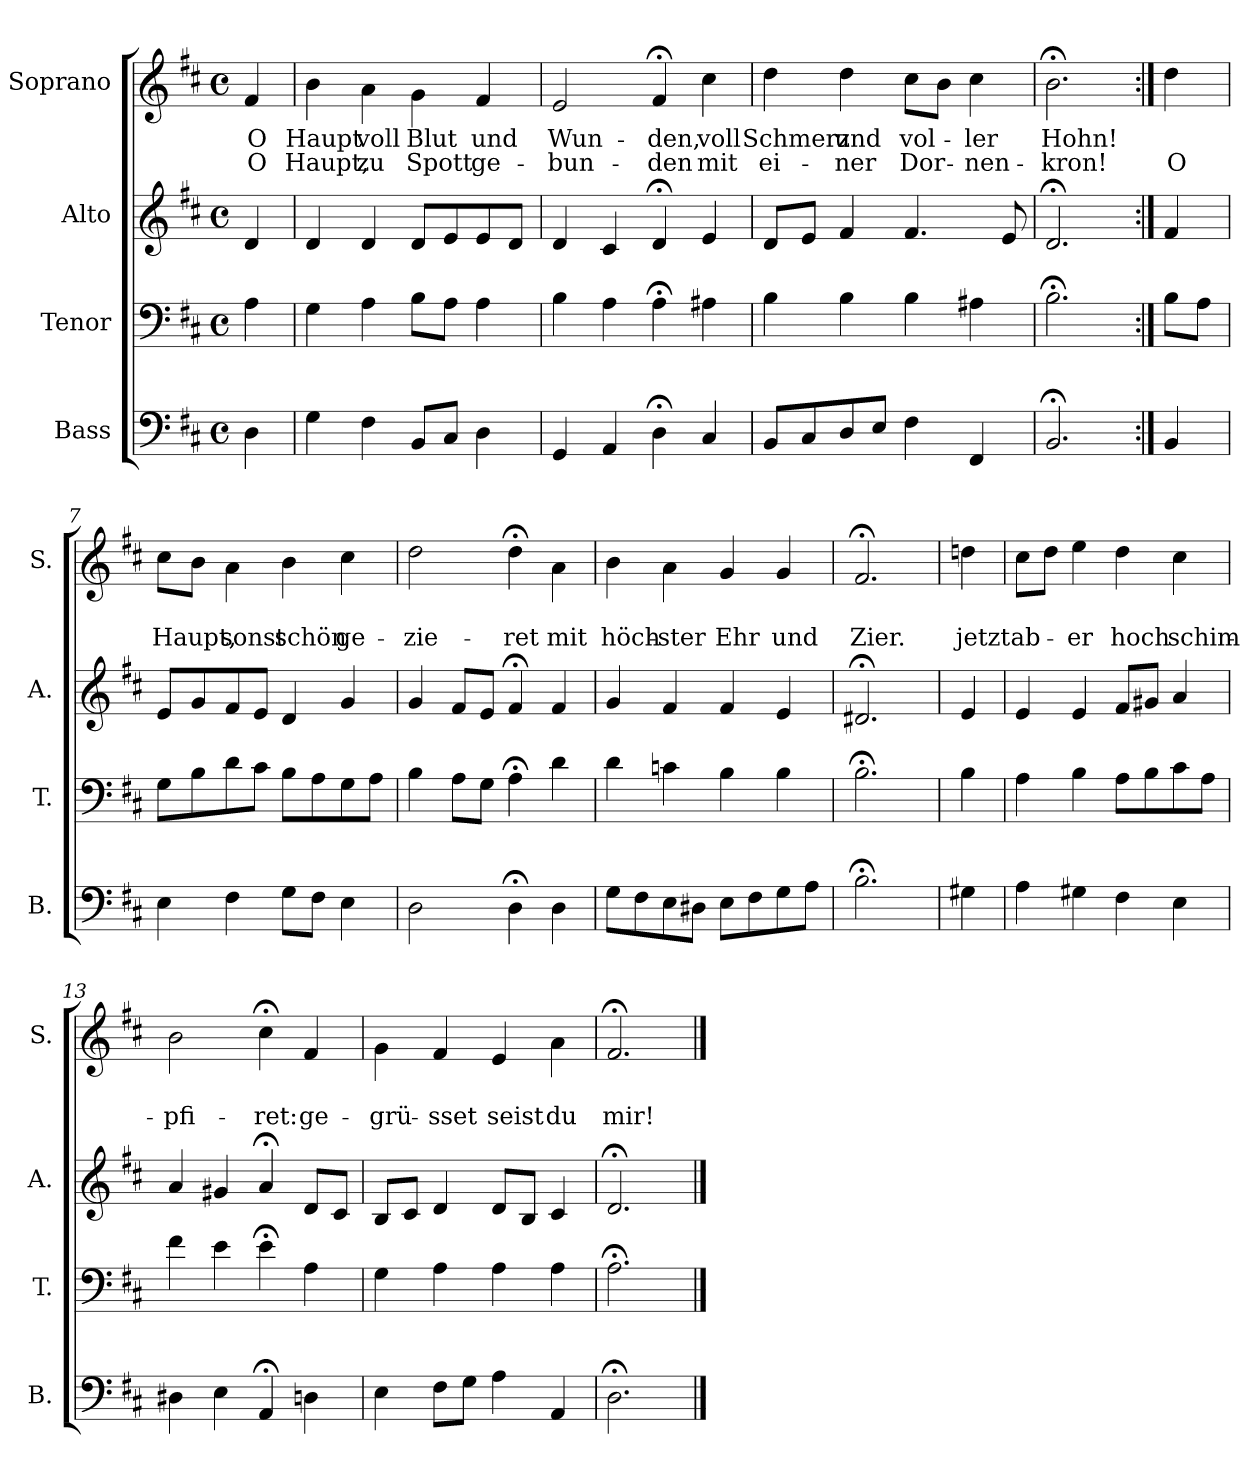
**kern	**kern	**kern	**kern	**text	**text
*part4	*part3	*part2	*part1	*part1	*part1
*staff4	*staff3	*staff2	*staff1	*staff1	*staff1
*I"Bass	*I"Tenor	*I"Alto	*I"Soprano	*	*
*I'B.	*I'T.	*I'A.	*I'S.	*	*
*clefF4	*clefF4	*clefG2	*clefG2	*	*
*k[f#c#]	*k[f#c#]	*k[f#c#]	*k[f#c#]	*	*
*D:	*D:	*D:	*D:	*	*
*M4/4	*M4/4	*M4/4	*M4/4	*	*
*met(c)	*met(c)	*met(c)	*met(c)	*	*
=1	=1	=1	=1	=1	=1
!	!	!	!	!LO:LY:b	!LO:LY:b
4D\	4A\	4d/	4f#/	O	O
=2	=2	=2	=2	=2	=2
!	!	!	!	!LO:LY:b	!LO:LY:b
4G\	4G\	4d/	4b\	Haupt	Haupt,
!	!	!	!	!LO:LY:b	!LO:LY:b
4F#\	4A\	4d/	4a\	voll	zu
!	!	!	!	!LO:LY:b	!LO:LY:b
8BB/L	8B\L	8d/L	4g\	Blut	Spott
8C#/J	8A\J	8e/	.	.	.
!	!	!	!	!LO:LY:b	!LO:LY:b
4D\	4A\	8e/	4f#/	und	ge-
.	.	8d/J	.	.	.
=3	=3	=3	=3	=3	=3
!	!	!	!	!LO:LY:b	!LO:LY:b
4GG/	4B\	4d/	2e/	Wun-	-bun-
4AA/	4A\	4c#/	.	.	.
!	!	!	!	!LO:LY:b	!LO:LY:b
4D;<\	4A;<\	4d;</	4f#;</	-den,	-den
!	!	!	!	!LO:LY:b	!LO:LY:b
4C#/	4A#X\	4e/	4cc#\	voll	mit
=4	=4	=4	=4	=4	=4
!	!	!	!	!LO:LY:b	!LO:LY:b
8BB/L	4B\	8d/L	4dd\	Schmerz	ei-
8C#/	.	8e/J	.	.	.
!	!	!	!	!LO:LY:b	!LO:LY:b
8D/	4B\	4f#/	4dd\	und	-ner
8E/J	.	.	.	.	.
!	!	!	!	!LO:LY:b	!LO:LY:b
4F#\	4B\	4.f#/	8cc#\L	vol-	Dor-
.	.	.	8b\J	.	.
!	!	!	!	!LO:LY:b	!LO:LY:b
4FF#/	4A#X\	.	4cc#\	-ler	-nen-
.	.	8e/	.	.	.
=5	=5	=5	=5	=5	=5
!	!	!	!	!LO:LY:b	!LO:LY:b
2.BB;</	2.B;<\	2.d;</	2.b;<\	Hohn!	-kron!
!!LO:LB:g=z
=6:|!	=6:|!	=6:|!	=6:|!	=6:|!	=6:|!
!	!	!	!	!	!LO:LY:b
4BB/	8B\L	4f#/	4dd\	.	O
.	8A\J	.	.	.	.
=7	=7	=7	=7	=7	=7
!	!	!	!	!	!LO:LY:b
4E\	8G\L	8e/L	8cc#\L	.	Haupt,
.	8B\	8g/	8b\J	.	.
!	!	!	!	!	!LO:LY:b
4F#\	8d\	8f#/	4a\	.	sonst
.	8c#\J	8e/J	.	.	.
!	!	!	!	!	!LO:LY:b
8G\L	8B\L	4d/	4b\	.	schön
8F#\J	8A\	.	.	.	.
!	!	!	!	!	!LO:LY:b
4E\	8G\	4g/	4cc#\	.	ge-
.	8A\J	.	.	.	.
=8	=8	=8	=8	=8	=8
!	!	!	!	!	!LO:LY:b
2D\	4B\	4g/	2dd\	.	-zie-
.	8A\L	8f#/L	.	.	.
.	8G\J	8e/J	.	.	.
!	!	!	!	!	!LO:LY:b
4D;<\	4A;<\	4f#;</	4dd;<\	.	-ret
!	!	!	!	!	!LO:LY:b
4D\	4d\	4f#/	4a\	.	mit
=9	=9	=9	=9	=9	=9
!	!	!	!	!	!LO:LY:b
8G\L	4d\	4g/	4b\	.	höch-
8F#\	.	.	.	.	.
!	!	!	!	!	!LO:LY:b
8E\	4cn\	4f#/	4a\	.	-ster
8D#X\J	.	.	.	.	.
!	!	!	!	!	!LO:LY:b
8E\L	4B\	4f#/	4g/	.	Ehr
8F#\	.	.	.	.	.
!	!	!	!	!	!LO:LY:b
8G\	4B\	4e/	4g/	.	und
8A\J	.	.	.	.	.
=10	=10	=10	=10	=10	=10
!	!	!	!	!	!LO:LY:b
2.B;<\	2.B;<\	2.d#X;</	2.f#;</	.	Zier.
!!LO:PB:g=z
=11	=11	=11	=11	=11	=11
!	!	!	!	!	!LO:LY:b
4G#X\	4B\	4e/	4ddn\	.	jetzt
=12	=12	=12	=12	=12	=12
!	!	!	!	!	!LO:LY:b
4A\	4A\	4e/	8cc#\L	.	ab-
.	.	.	8dd\J	.	.
!	!	!	!	!	!LO:LY:b
4G#X\	4B\	4e/	4ee\	.	-er
!	!	!	!	!	!LO:LY:b
4F#\	8A\L	8f#/L	4dd\	.	hoch
.	8B\	8g#X/J	.	.	.
!	!	!	!	!	!LO:LY:b
4E\	8c#\	4a/	4cc#\	.	schim-
.	8A\J	.	.	.	.
=13	=13	=13	=13	=13	=13
!	!	!	!	!	!LO:LY:b
4D#X\	4f#\	4a/	2b\	.	-pfi-
4E\	4e\	4g#X/	.	.	.
!	!	!	!	!	!LO:LY:b
4AA;</	4e;<\	4a;</	4cc#;<\	.	-ret:
!	!	!	!	!	!LO:LY:b
4Dn\	4A\	8d/L	4f#/	.	ge-
.	.	8c#/J	.	.	.
=14	=14	=14	=14	=14	=14
!	!	!	!	!	!LO:LY:b
4E\	4G\	8B/L	4g\	.	-grü-
.	.	8c#/J	.	.	.
!	!	!	!	!	!LO:LY:b
8F#\L	4A\	4d/	4f#/	.	-sset
8G\J	.	.	.	.	.
!	!	!	!	!	!LO:LY:b
4A\	4A\	8d/L	4e/	.	seist
.	.	8B/J	.	.	.
!	!	!	!	!	!LO:LY:b
4AA/	4A\	4c#/	4a\	.	du
=15	=15	=15	=15	=15	=15
!	!	!	!	!	!LO:LY:b
2.D;<\	2.A;<\	2.d;</	2.f#;</	.	mir!
==	==	==	==	==	==
*-	*-	*-	*-	*-	*-
